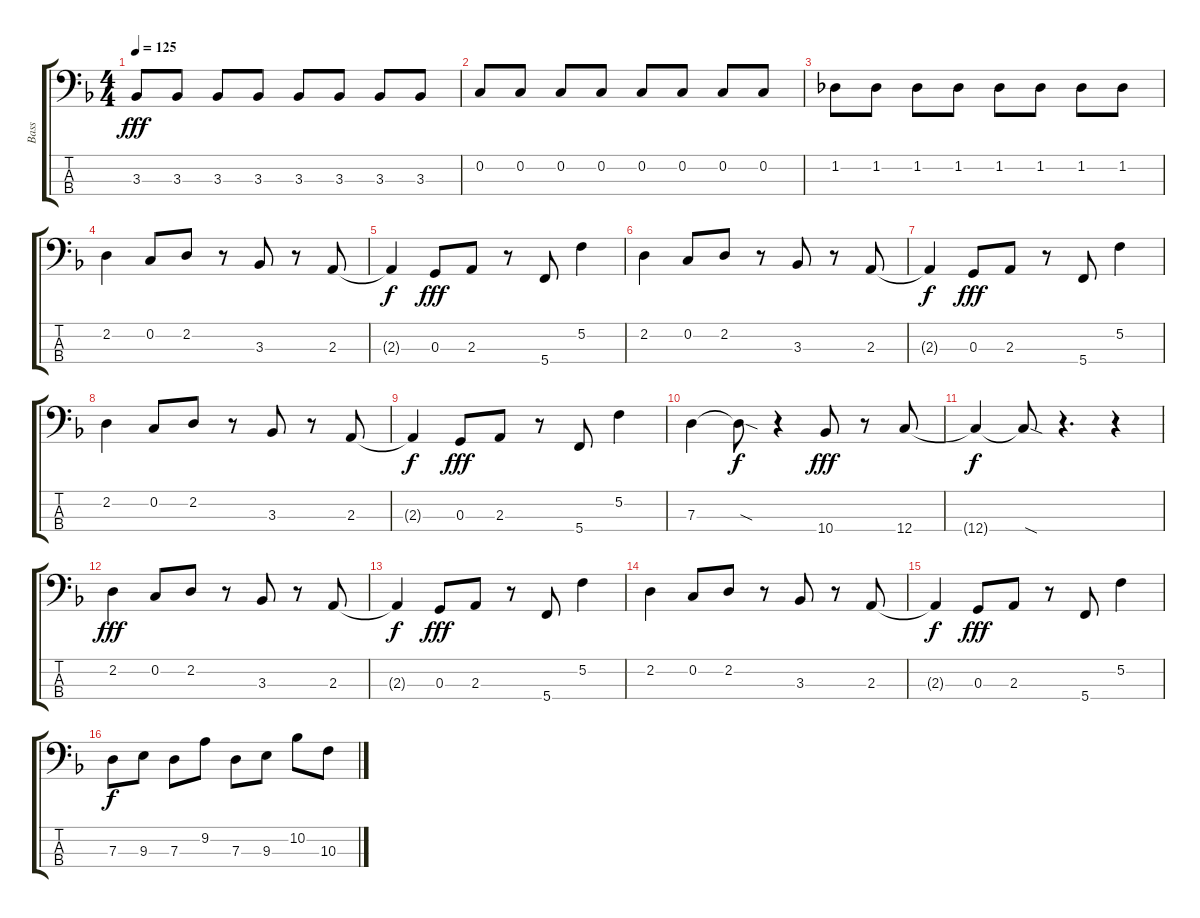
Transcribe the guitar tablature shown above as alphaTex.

\track ("Bass" "Bass") {instrument electricbasspick}
\staff {score tabs}
\tuning (F2 C2 G1 C1) {hide}
\ts (4 4)
\tempo 125
\clef f4
\ks dminor
3.3.8{dy fff} 3.3.8 3.3.8 3.3.8 3.3.8 3.3.8 3.3.8 3.3.8 |
0.2.8 0.2.8 0.2.8 0.2.8 0.2.8 0.2.8 0.2.8 0.2.8 |
1.2.8 1.2.8 1.2.8 1.2.8 1.2.8 1.2.8 1.2.8 1.2.8 |
2.2.4 0.2.8 2.2.8 r.8 3.3.8 r.8 2.3.8 |
2.3{t}.4{dy f} 0.3.8{dy fff} 2.3.8 r.8 5.4.8 5.2.4 |
2.2.4 0.2.8 2.2.8 r.8 3.3.8 r.8 2.3.8 |
2.3{t}.4{dy f} 0.3.8{dy fff} 2.3.8 r.8 5.4.8 5.2.4 |
2.2.4 0.2.8 2.2.8 r.8 3.3.8 r.8 2.3.8 |
2.3{t}.4{dy f} 0.3.8{dy fff} 2.3.8 r.8 5.4.8 5.2.4 |
7.3.4 7.3{sod t}.8{dy f} r.4 10.4.8{dy fff} r.8 12.4.8 |
12.4{t}.4{dy f} 12.4{sod t}.8 r.4{d} r.4 |
2.2.4{dy fff} 0.2.8 2.2.8 r.8 3.3.8 r.8 2.3.8 |
2.3{t}.4{dy f} 0.3.8{dy fff} 2.3.8 r.8 5.4.8 5.2.4 |
2.2.4 0.2.8 2.2.8 r.8 3.3.8 r.8 2.3.8 |
2.3{t}.4{dy f} 0.3.8{dy fff} 2.3.8 r.8 5.4.8 5.2.4 |
7.3.8{dy f} 9.3.8 7.3.8 9.2.8 7.3.8 9.3.8 10.2.8 10.3.8
